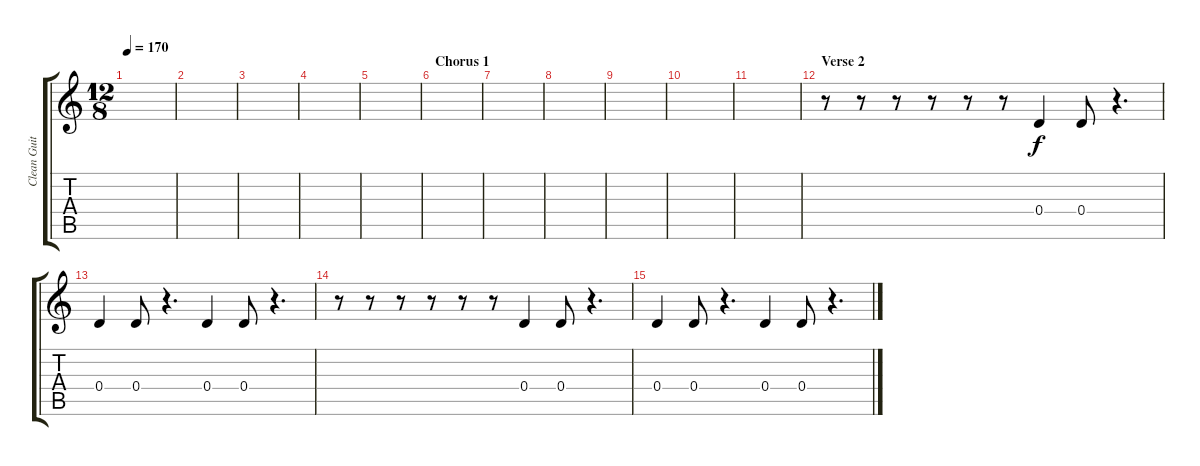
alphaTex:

\track ("Clean Guitar Theme" "Clean Guit") {instrument electricguitarjazz}
\staff {score tabs}
\tuning (E4 B3 G3 D3 A2 E2) {hide}
\ts (12 8)
\tempo 170
\clef g2
\ks c
|
|
|
|
|
\section ("" "Chorus 1")
|
|
|
|
|
|
\section ("" "Verse 2")
r.8 r.8 r.8 r.8 r.8 r.8 0.4.4 0.4.8 r.4{d} |
0.4.4 0.4.8 r.4{d} 0.4.4 0.4.8 r.4{d} |
r.8 r.8 r.8 r.8 r.8 r.8 0.4.4 0.4.8 r.4{d} |
0.4.4 0.4.8 r.4{d} 0.4.4 0.4.8 r.4{d}
